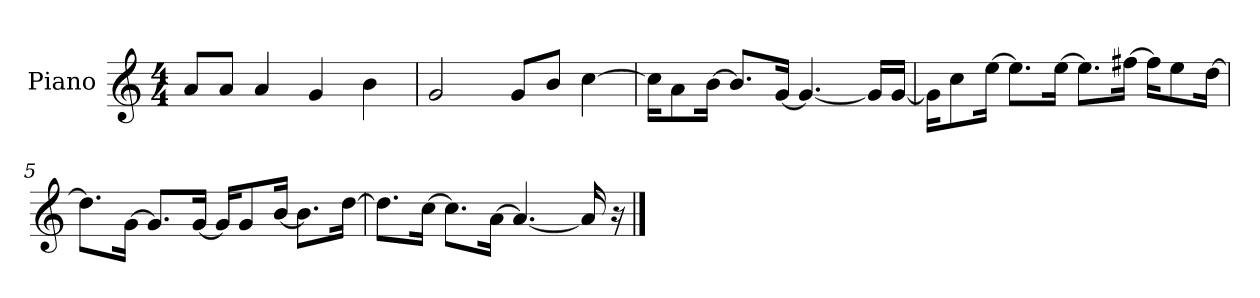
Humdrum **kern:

**kern
*part1
*staff1
*I"Piano
*I'P-no
*clefG2
*k[]
*M4/4
*MM90
=1
8a/L
8a/J
4a/
4g/
4b\
=2
2g/
8g/L
8b/J
[4cc\
=3
16cc\KL]
8a\
[16b\Jk
8.b/L]
[16g/Jk
4.g/_
16g/LL]
[16g/JJ
=4
16g\KL]
8cc\
[16ee\Jk
8.ee\L]
[16ee\Jk
8.ee\L]
[16ff#X\Jk
16ff#\KL]
8ee\
[16dd\Jk
!!LO:LB:g=z
=5
8.dd\L]
[16g\Jk
8.g/L]
[16g/Jk
16g/KL]
8g/
[16b/Jk
8.b\L]
[16dd\Jk
=6
8.dd\L]
[16cc\Jk
8.cc\L]
[16a\Jk
4.a/_
16a/]
16r
==
*-
